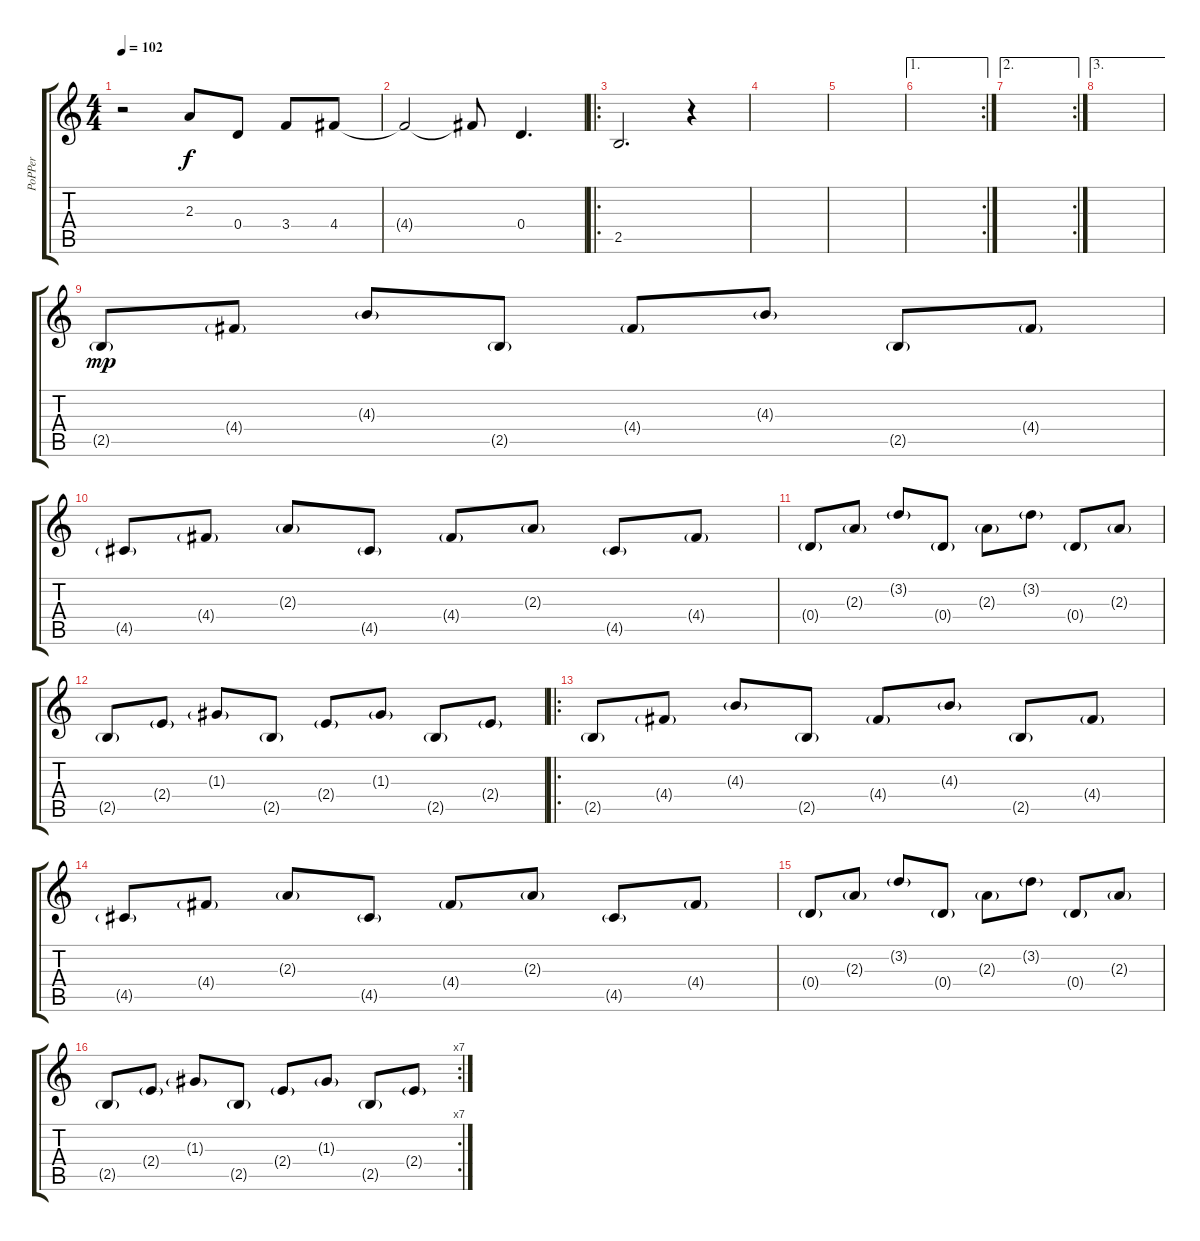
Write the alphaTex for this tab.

\track ("PoPPer" "PoPPer") {instrument electricguitarclean}
\staff {score tabs}
\tuning (E4 B3 G3 D3 A2 E2) {hide}
\ts (4 4)
\tempo 102
\clef g2
\ks c
r.2{dy f} 2.3.8 0.4.8 3.4.8 4.4.8 |
4.4{t}.2 4.4{t}.8 0.4.4{d} |
\ro
2.5.2{d} r.4 |
|
|
\ae 1
\rc 2
|
\ae 2
\rc 2
|
\ae 3
|
2.5{g}.8{dy mp} 4.4{g}.8 4.3{g}.8 2.5{g}.8 4.4{g}.8 4.3{g}.8 2.5{g}.8 4.4{g}.8 |
4.5{g}.8 4.4{g}.8 2.3{g}.8 4.5{g}.8 4.4{g}.8 2.3{g}.8 4.5{g}.8 4.4{g}.8 |
0.4{g}.8 2.3{g}.8 3.2{g}.8 0.4{g}.8 2.3{g}.8 3.2{g}.8 0.4{g}.8 2.3{g}.8 |
2.5{g}.8 2.4{g}.8 1.3{g}.8 2.5{g}.8 2.4{g}.8 1.3{g}.8 2.5{g}.8 2.4{g}.8 |
\ro
2.5{g}.8 4.4{g}.8 4.3{g}.8 2.5{g}.8 4.4{g}.8 4.3{g}.8 2.5{g}.8 4.4{g}.8 |
4.5{g}.8 4.4{g}.8 2.3{g}.8 4.5{g}.8 4.4{g}.8 2.3{g}.8 4.5{g}.8 4.4{g}.8 |
0.4{g}.8 2.3{g}.8 3.2{g}.8 0.4{g}.8 2.3{g}.8 3.2{g}.8 0.4{g}.8 2.3{g}.8 |
\rc 7
2.5{g}.8 2.4{g}.8 1.3{g}.8 2.5{g}.8 2.4{g}.8 1.3{g}.8 2.5{g}.8 2.4{g}.8
